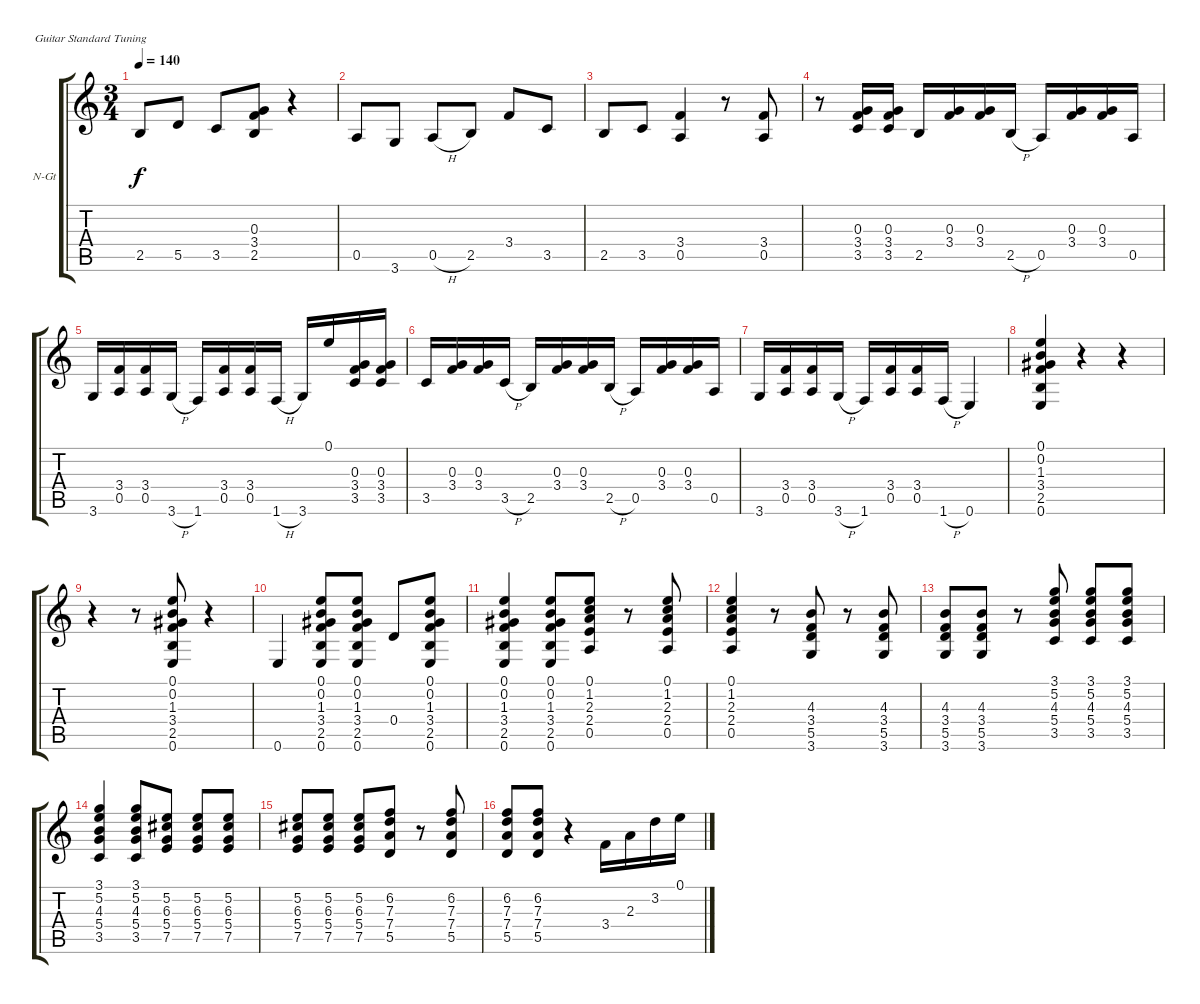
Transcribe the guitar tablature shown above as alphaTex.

\bracketExtendMode groupsimilarinstruments
\firstSystemTrackNameOrientation horizontal
\otherSystemsTrackNameOrientation horizontal
\track ("Piste 1" "N-Gt") {instrument acousticguitarnylon}
\staff {score tabs}
\tuning (E4 B3 G3 D3 A2 E2)
\ts (3 4)
\tempo 140
\clef g2
\ks c
2.5.8{dy f} 5.5.8 3.5.8 (0.3 3.4 2.5).8 r.4 |
0.5.8 3.6.8 0.5{h}.8 2.5.8 3.4.8 3.5.8 |
2.5.8 3.5.8 (3.4 0.5).4 r.8 (3.4 0.5).8 |
r.8 (0.3 3.4 3.5).16 (0.3 3.4 3.5).16 2.5.16 (0.3 3.4).16 (0.3 3.4).16 2.5{h}.16 0.5.16 (0.3 3.4).16 (0.3 3.4).16 0.5.16 |
3.6.16 (3.4 0.5).16 (3.4 0.5).16 3.6{h}.16 1.6.16 (3.4 0.5).16 (3.4 0.5).16 1.6{h}.16 3.6.16 0.1.16 (0.3 3.4 3.5).16 (0.3 3.4 3.5).16 |
3.5.16 (0.3 3.4).16 (0.3 3.4).16 3.5{h}.16 2.5.16 (0.3 3.4).16 (0.3 3.4).16 2.5{h}.16 0.5.16 (0.3 3.4).16 (0.3 3.4).16 0.5.16 |
3.6.16 (3.4 0.5).16 (3.4 0.5).16 3.6{h}.16 1.6.16 (3.4 0.5).16 (3.4 0.5).16 1.6{h}.16 0.6.4 |
(0.1 0.2 1.3 3.4 2.5 0.6).4 r.4 r.4 |
r.4 r.8 (0.1 0.2 1.3 3.4 2.5 0.6).8 r.4 |
0.6.4 (0.1 0.2 1.3 3.4 2.5 0.6).8 (0.1 0.2 1.3 3.4 2.5 0.6).8 0.4.8 (0.1 0.2 1.3 3.4 2.5 0.6).8 |
(0.1 0.2 1.3 3.4 2.5 0.6).4 (0.1 0.2 1.3 3.4 2.5 0.6).8 (0.1 1.2 2.3 2.4 0.5).8 r.8 (0.1 1.2 2.3 2.4 0.5).8 |
(0.1 1.2 2.3 2.4 0.5).4 r.8 (4.3 3.4 5.5 3.6).8 r.8 (4.3 3.4 5.5 3.6).8 |
(4.3 3.4 5.5 3.6).8 (4.3 3.4 5.5 3.6).8 r.8 (3.1 5.2 4.3 5.4 3.5).8 (3.1 5.2 4.3 5.4 3.5).8 (3.1 5.2 4.3 5.4 3.5).8 |
(3.1 5.2 4.3 5.4 3.5).4 (3.1 5.2 4.3 5.4 3.5).8 (5.2 6.3 5.4 7.5).8 (5.2 6.3 5.4 7.5).8 (5.2 6.3 5.4 7.5).8 |
(5.2 6.3 5.4 7.5).8 (5.2 6.3 5.4 7.5).8 (5.2 6.3 5.4 7.5).8 (6.2 7.3 7.4 5.5).8 r.8 (6.2 7.3 7.4 5.5).8 |
(6.2 7.3 7.4 5.5).8 (6.2 7.3 7.4 5.5).8 r.4 3.4.16 2.3.16 3.2.16 0.1.16
